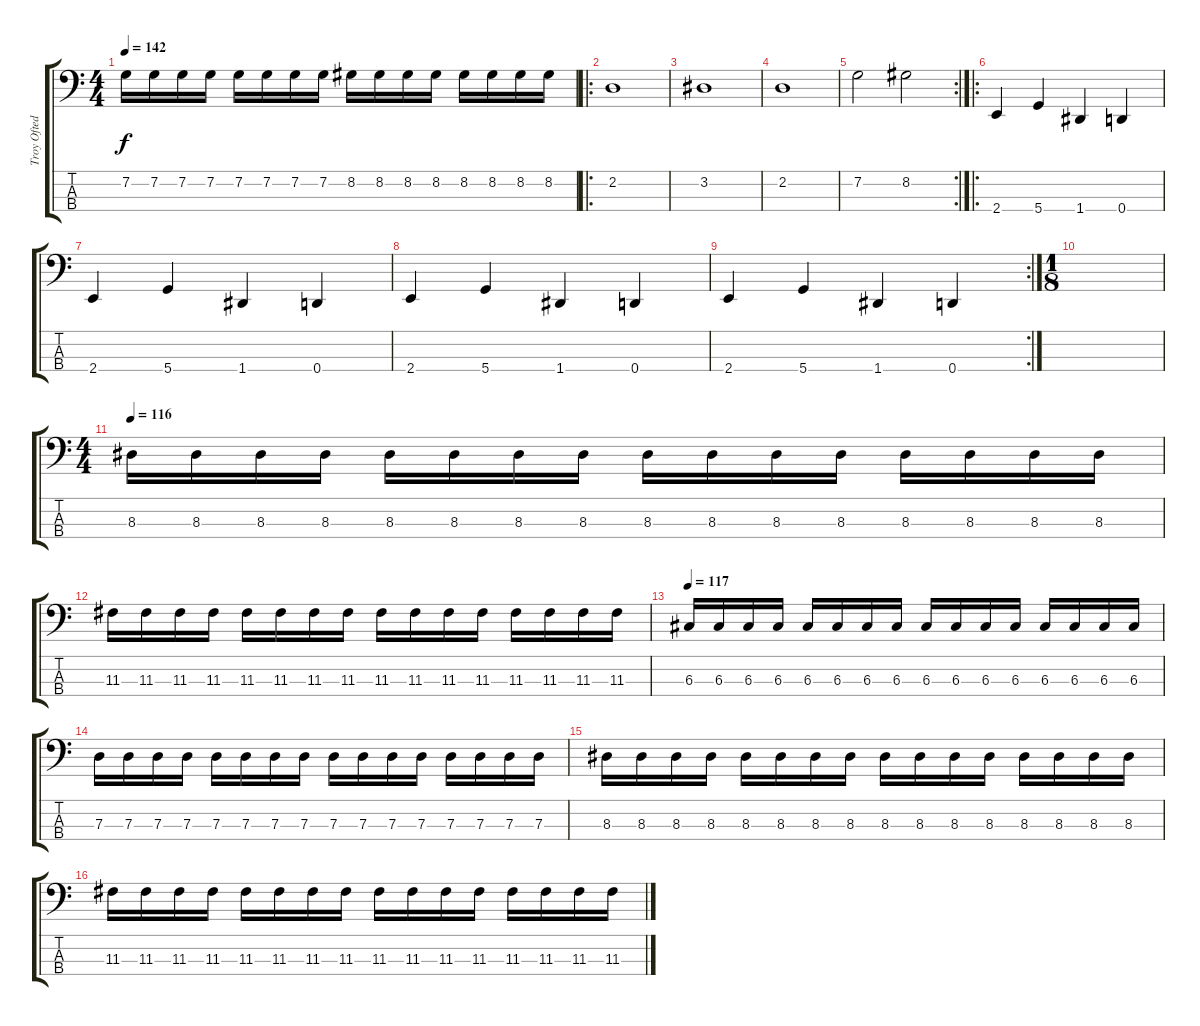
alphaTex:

\track ("Troy Oftedal" "Troy Ofted") {instrument electricbasspick}
\staff {score tabs}
\tuning (F2 C2 G1 D1) {hide}
\ts (4 4)
\tempo 142
\clef f4
\ks c
7.2.16{dy f} 7.2.16 7.2.16 7.2.16 7.2.16 7.2.16 7.2.16 7.2.16 8.2.16 8.2.16 8.2.16 8.2.16 8.2.16 8.2.16 8.2.16 8.2.16 |
\ro
2.2.1 |
3.2.1 |
2.2.1 |
\rc 2
7.2.2 8.2.2 |
\ro
2.4.4 5.4.4 1.4.4 0.4.4 |
2.4.4 5.4.4 1.4.4 0.4.4 |
2.4.4 5.4.4 1.4.4 0.4.4 |
\rc 2
2.4.4 5.4.4 1.4.4 0.4.4 |
\ts (1 8)
|
\ts (4 4)
\tempo 116
8.3.16 8.3.16 8.3.16 8.3.16 8.3.16 8.3.16 8.3.16 8.3.16 8.3.16 8.3.16 8.3.16 8.3.16 8.3.16 8.3.16 8.3.16 8.3.16 |
11.3.16 11.3.16 11.3.16 11.3.16 11.3.16 11.3.16 11.3.16 11.3.16 11.3.16 11.3.16 11.3.16 11.3.16 11.3.16 11.3.16 11.3.16 11.3.16 |
\tempo 117
6.3.16 6.3.16 6.3.16 6.3.16 6.3.16 6.3.16 6.3.16 6.3.16 6.3.16 6.3.16 6.3.16 6.3.16 6.3.16 6.3.16 6.3.16 6.3.16 |
7.3.16 7.3.16 7.3.16 7.3.16 7.3.16 7.3.16 7.3.16 7.3.16 7.3.16 7.3.16 7.3.16 7.3.16 7.3.16 7.3.16 7.3.16 7.3.16 |
8.3.16 8.3.16 8.3.16 8.3.16 8.3.16 8.3.16 8.3.16 8.3.16 8.3.16 8.3.16 8.3.16 8.3.16 8.3.16 8.3.16 8.3.16 8.3.16 |
11.3.16 11.3.16 11.3.16 11.3.16 11.3.16 11.3.16 11.3.16 11.3.16 11.3.16 11.3.16 11.3.16 11.3.16 11.3.16 11.3.16 11.3.16 11.3.16
